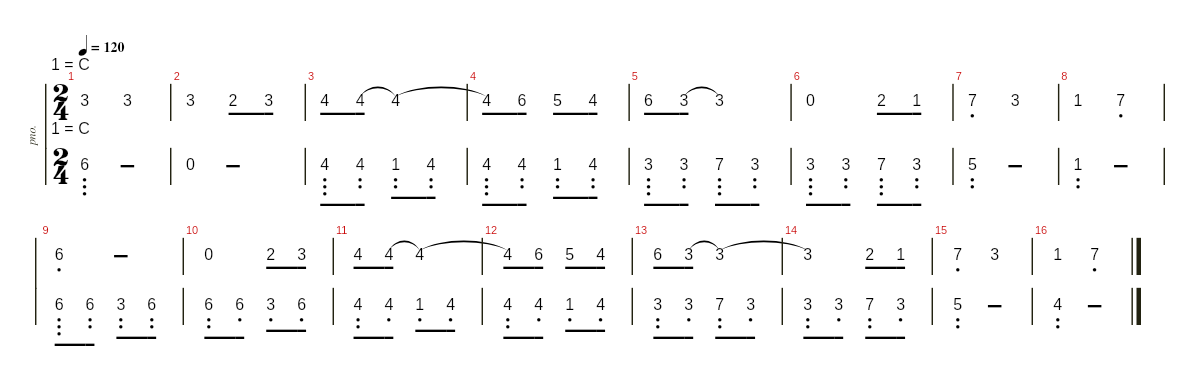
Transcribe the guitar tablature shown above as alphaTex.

\hideDynamics
\bracketExtendMode nobrackets
\track ("Acoustic Piano" "pno.") {instrument acousticgrandpiano}
\staff {numbered}
\tuning (E4 B3 G3 D3 A2 E2)
\displaytranspose -12
\ts (2 4)
\tempo 120
\clef g2
\ks c
12.1.4{dy fff beam Up} 12.1.4{dy f beam Up} |
12.1.4{dy fff beam Up} 15.2.8{dy f beam Up} 12.1.8{beam Up} |
13.1.8{dy fff beam Up} 13.1.8{beam Up} 13.1{t}.4{beam Up} |
13.1{t}.8{beam Up} 17.1.8{beam Up} 15.1.8{dy f beam Up} 13.1.8{beam Up} |
17.1.8{dy fff beam Up} 12.1.8{beam Up} 12.1{t}.4{beam Up} |
r.4{beam Down} 10.1.8{dy f beam Up} 8.1.8{beam Up} |
7.1.4{dy fff beam Up} 12.1.4{dy f beam Up} |
8.1.4{dy fff beam Up} 7.1.4{dy f beam Up} |
5.1.2{dy fff beam Up} |
r.4{beam Down} 10.1.8{dy f beam Up} 12.1.8{beam Up} |
13.1.8{dy fff beam Up} 13.1.8{beam Up} 13.1{t}.4{beam Up} |
13.1{t}.8{beam Up} 17.1.8{beam Up} 15.1.8{dy f beam Up} 13.1.8{beam Up} |
17.1.8{dy fff beam Up} 12.1.8{beam Up} 12.1{t}.4{beam Up} |
12.1{t}.4{beam Up} 10.1.8{dy f beam Up} 8.1.8{beam Up} |
7.1.4{dy fff beam Up} 12.1.4{dy f beam Up} |
8.1.4{dy fff beam Up} 7.1.4{dy f beam Up}
\staff {numbered}
\tuning (G2 D2 A1 E1 B0)
\clef f4
\ottava regular
\simile none
\ks c
0.3.2{dy f beam Up} |
r.2{beam Down} |
1.4.8{beam Up} 3.2.8{beam Up} 3.3.8{dy mp beam Up} 3.2.8{beam Up} |
1.4.8{dy f beam Up} 3.2.8{beam Up} 3.3.8{dy mp beam Up} 3.2.8{beam Up} |
0.4.8{dy f beam Up} 2.2.8{beam Up} 2.3.8{dy mp beam Up} 2.2.8{beam Up} |
0.4.8{dy f beam Up} 2.2.8{beam Up} 2.3.8{dy mp beam Up} 2.2.8{beam Up} |
0.1.2{dy f beam Up} |
3.3.2{beam Up} |
0.3.8{beam Up} 2.1.8{beam Up} 2.2.8{dy mp beam Up} 2.1.8{beam Up} |
2.1.8{dy f beam Up} 14.1.8{beam Up} 9.1.8{dy mp beam Up} 14.1.8{beam Up} |
3.2.8{dy f beam Up} 10.1.8{beam Up} 5.1.8{dy mp beam Up} 10.1.8{beam Up} |
3.2.8{dy f beam Up} 10.1.8{beam Up} 5.1.8{dy mp beam Up} 10.1.8{beam Up} |
7.3.8{dy f beam Up} 9.1.8{beam Up} 4.1.8{dy mp beam Up} 9.1.8{beam Up} |
7.3.8{dy f beam Up} 9.1.8{beam Up} 4.1.8{dy mp beam Up} 9.1.8{beam Up} |
(0.1 17.2).2{dy f beam Up} |
(3.2 5.1).2{beam Up}
